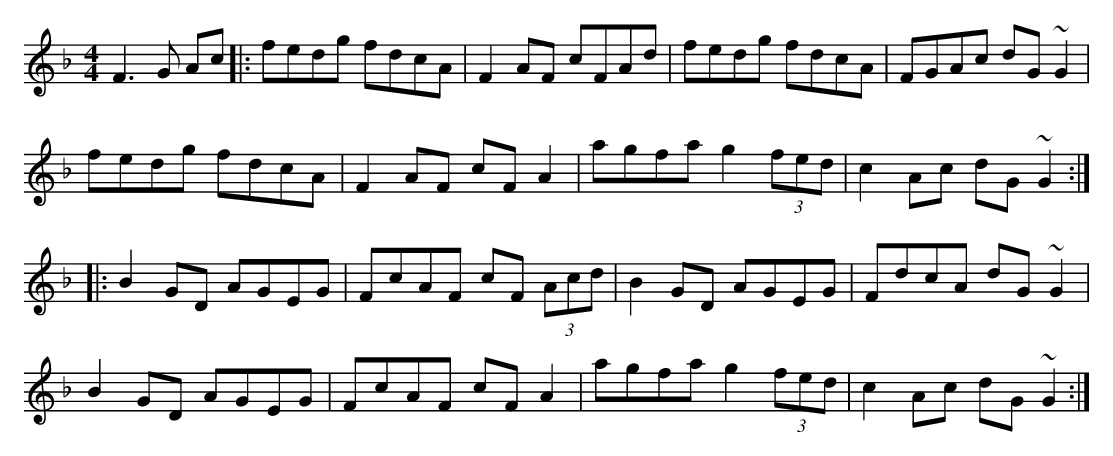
X:1
M:4/4
K:F
F3 G Ac|:fedg fdcA|F2AF cFAd|fedg fdcA|FGAc dG~G2|
fedg fdcA|F2AF cFA2|agfa g2 (3fed|c2Ac dG~G2:|
|:B2GD AGEG|FcAF cF (3Acd|B2GD AGEG|FdcA dG~G2|
B2GD AGEG|FcAF cF A2|agfa g2 (3fed|c2Ac dG~G2:|
